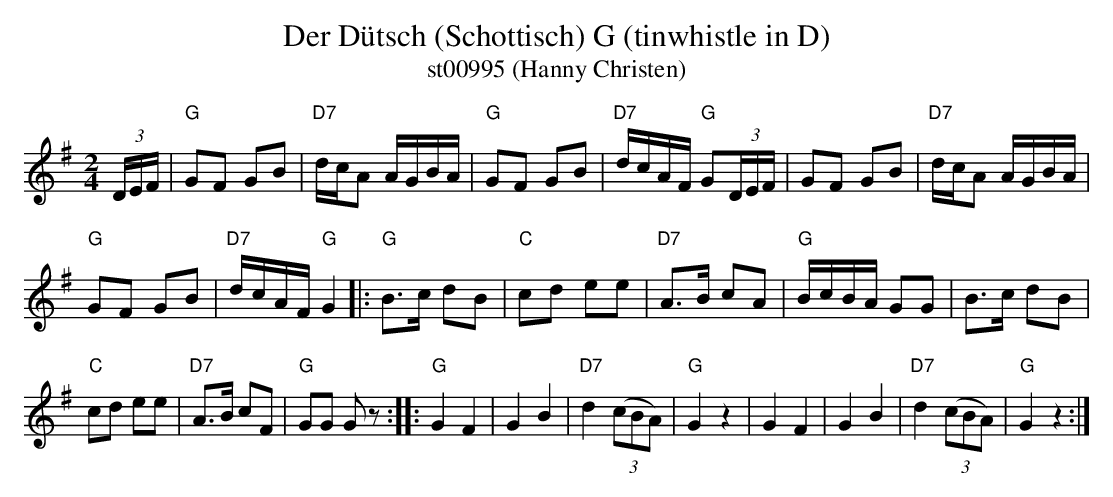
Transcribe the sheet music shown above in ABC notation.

X:1
T:Der D\"utsch (Schottisch) G (tinwhistle in D)
T:st00995 (Hanny Christen)
M:2/4
L:1/16
K:G %%MIDI gchordon
(3DEF | "G"G2F2 G2B2 | "D7"dcA2 AGBA | "G"G2F2 G2B2 | "D7"dcAF "G"G2(3DEF | G2F2 G2B2 | "D7"dcA2 AGBA |
"G"G2F2 G2B2 | "D7"dcAF "G"G4 |: "G"B3c d2B2 | "C"c2d2 e2e2 | "D7"A3B c2A2 | "G"BcBA G2G2 | B3c d2B2 |
"C"c2d2 e2e2 | "D7"A3B c2F2 | "G"G2G2 G2z2 ::"G"G4F4 | G4B4 | "D7"d4 ((3c2B2A2) | "G"G4z4 | G4F4 | G4B4 | "D7"d4 ((3c2B2A2) | "G"G4z4 :|
